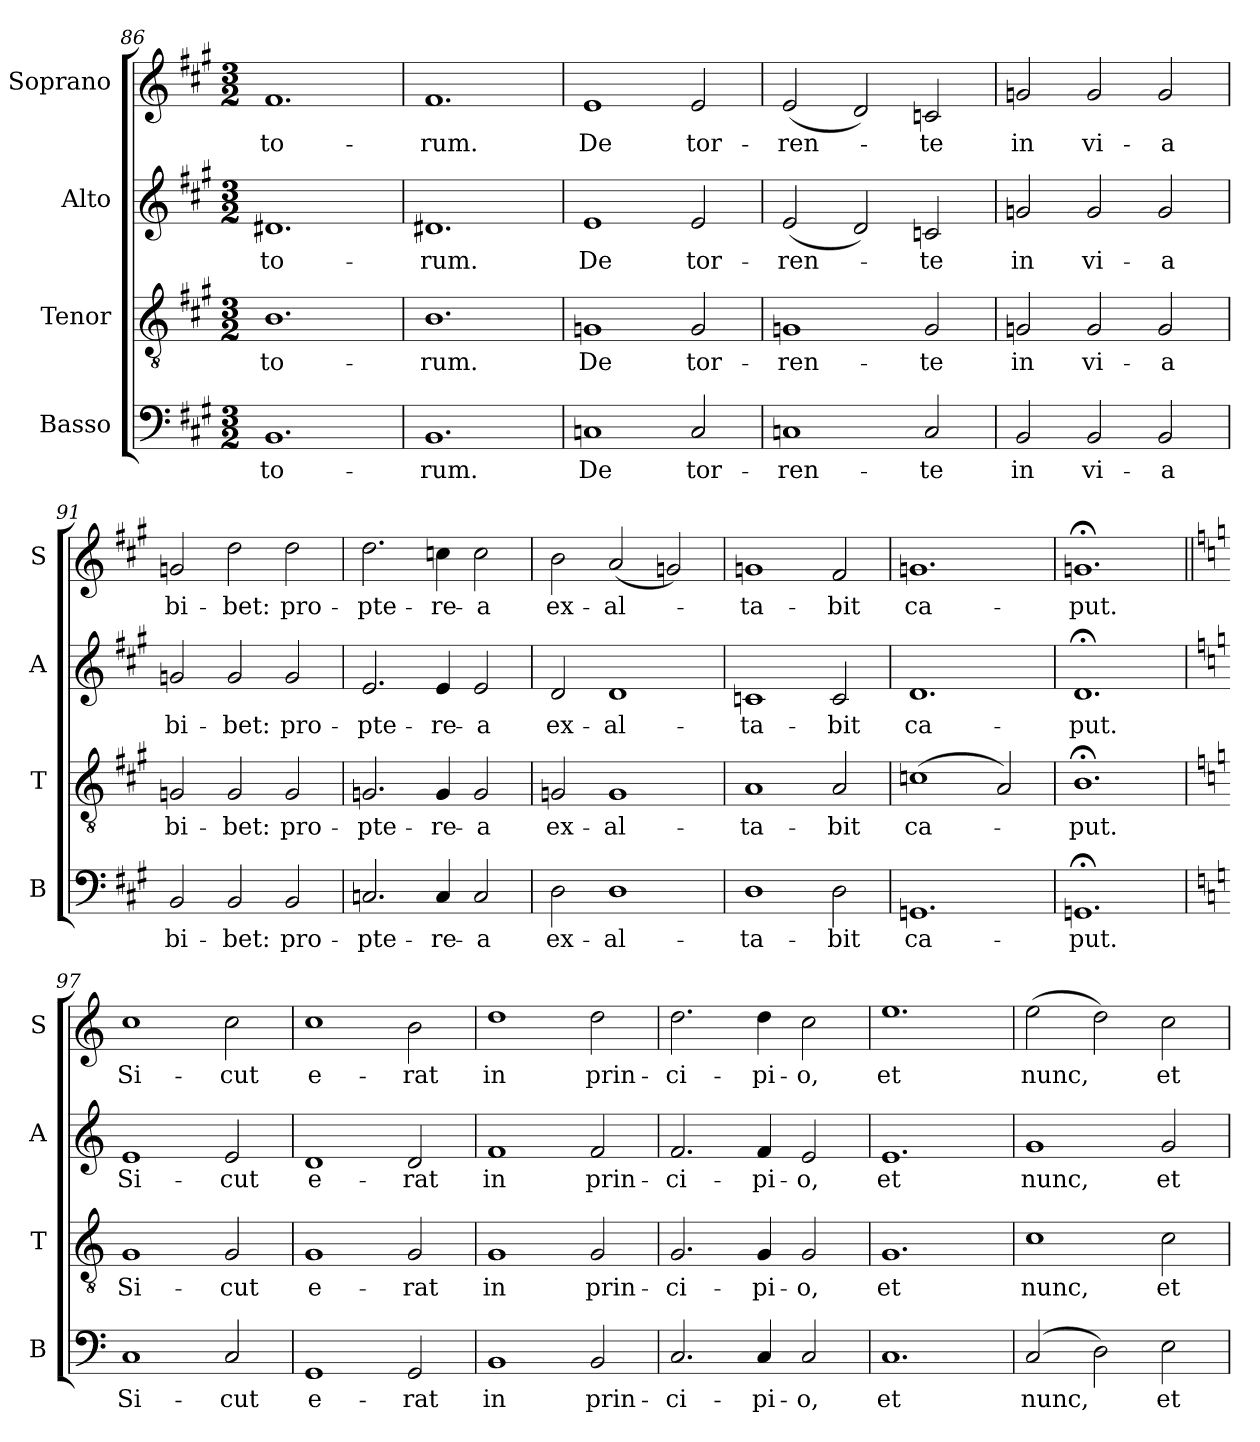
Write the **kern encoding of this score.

**kern	**text	**kern	**text	**kern	**text	**kern	**text
*part4	*part4	*part3	*part3	*part2	*part2	*part1	*part1
*staff4	*staff4	*staff3	*staff3	*staff2	*staff2	*staff1	*staff1
*I"Basso	*	*I"Tenor	*	*I"Alto	*	*I"Soprano	*
*I'B	*	*I'T	*	*I'A	*	*I'S	*
!!LO:LB:g=z
*clefF4	*	*clefGv2	*	*clefG2	*	*clefG2	*
*k[f#c#g#]	*	*k[f#c#g#]	*	*k[f#c#g#]	*	*k[f#c#g#]	*
*A:	*	*A:	*	*A:	*	*A:	*
*M3/2	*	*M3/2	*	*M3/2	*	*M3/2	*
=86	=86	=86	=86	=86	=86	=86	=86
!	!LO:LY:b:cj	!	!LO:LY:b:cj	!	!LO:LY:b:cj	!	!LO:LY:b:cj
1.BB	-to-	1.B	-to-	1.d#X	-to-	1.f#	-to-
=87	=87	=87	=87	=87	=87	=87	=87
!	!LO:LY:b:cj	!	!LO:LY:b:cj	!	!LO:LY:b:cj	!	!LO:LY:b:cj
1.BB	-rum.	1.B	-rum.	1.d#X	-rum.	1.f#	-rum.
=88	=88	=88	=88	=88	=88	=88	=88
!	!LO:LY:b:cj	!	!LO:LY:b:cj	!	!LO:LY:b:cj	!	!LO:LY:b:cj
1Cn	De	1Gn	De	1e	De	1e	De
!	!LO:LY:b:cj	!	!LO:LY:b:cj	!	!LO:LY:b:cj	!	!LO:LY:b:cj
2C/	tor-	2G/	tor-	2e/	tor-	2e/	tor-
=89	=89	=89	=89	=89	=89	=89	=89
!	!LO:LY:b:cj	!	!LO:LY:b:cj	!	!LO:LY:b:cj	!	!LO:LY:b:cj
1Cn	-ren-	1Gn	-ren-	(<2e/	-ren-	(<2e/	-ren-
.	.	.	.	2d/)	.	2d/)	.
!	!LO:LY:b:cj	!	!LO:LY:b:cj	!	!LO:LY:b:cj	!	!LO:LY:b:cj
2C/	-te	2G/	-te	2cn/	-te	2cn/	-te
=90	=90	=90	=90	=90	=90	=90	=90
!	!LO:LY:b:cj	!	!LO:LY:b:cj	!	!LO:LY:b:cj	!	!LO:LY:b:cj
2BB/	in	2Gn/	in	2gn/	in	2gn/	in
!	!LO:LY:b:cj	!	!LO:LY:b:cj	!	!LO:LY:b:cj	!	!LO:LY:b:cj
2BB/	vi-	2G/	vi-	2g/	vi-	2g/	vi-
!	!LO:LY:b:cj	!	!LO:LY:b:cj	!	!LO:LY:b:cj	!	!LO:LY:b:cj
2BB/	-a	2G/	-a	2g/	-a	2g/	-a
=91	=91	=91	=91	=91	=91	=91	=91
!	!LO:LY:b:cj	!	!LO:LY:b:cj	!	!LO:LY:b:cj	!	!LO:LY:b:cj
2BB/	bi-	2Gn/	bi-	2gn/	bi-	2gn/	bi-
!	!LO:LY:b:cj	!	!LO:LY:b:cj	!	!LO:LY:b:cj	!	!LO:LY:b:cj
2BB/	-bet:	2G/	-bet:	2g/	-bet:	2dd\	-bet:
!	!LO:LY:b:cj	!	!LO:LY:b:cj	!	!LO:LY:b:cj	!	!LO:LY:b:cj
2BB/	pro-	2G/	pro-	2g/	pro-	2dd\	pro-
!!LO:PB:g=z
=92	=92	=92	=92	=92	=92	=92	=92
!	!LO:LY:b:cj	!	!LO:LY:b:cj	!	!LO:LY:b:cj	!	!LO:LY:b:cj
2.Cn/	-pte-	2.Gn/	-pte-	2.e/	-pte-	2.dd\	-pte-
!	!LO:LY:b:cj	!	!LO:LY:b:cj	!	!LO:LY:b:cj	!	!LO:LY:b:cj
4C/	-re-	4G/	-re-	4e/	-re-	4ccn\	-re-
!	!LO:LY:b:cj	!	!LO:LY:b:cj	!	!LO:LY:b:cj	!	!LO:LY:b:cj
2C/	-a	2G/	-a	2e/	-a	2cc\	-a
=93	=93	=93	=93	=93	=93	=93	=93
!	!LO:LY:b:cj	!	!LO:LY:b:cj	!	!LO:LY:b:cj	!	!LO:LY:b:cj
2D\	ex-	2Gn/	ex-	2d/	ex-	2b\	ex-
!	!LO:LY:b:cj	!	!LO:LY:b:cj	!	!LO:LY:b:cj	!	!LO:LY:b:cj
1D	-al-	1G	-al-	1d	-al-	(<2a/	-al-
.	.	.	.	.	.	2gn/)	.
=94	=94	=94	=94	=94	=94	=94	=94
!	!LO:LY:b:cj	!	!LO:LY:b:cj	!	!LO:LY:b:cj	!	!LO:LY:b:cj
1D	-ta-	1A	-ta-	1cn	-ta-	1gn	-ta-
!	!LO:LY:b:cj	!	!LO:LY:b:cj	!	!LO:LY:b:cj	!	!LO:LY:b:cj
2D\	-bit	2A/	-bit	2c/	-bit	2f#/	-bit
=95	=95	=95	=95	=95	=95	=95	=95
!	!LO:LY:b:cj	!	!LO:LY:b:cj	!	!LO:LY:b:cj	!	!LO:LY:b:cj
1.GGn	ca-	(>1cn	ca-	1.d	ca-	1.gn	ca-
.	.	2A/)	.	.	.	.	.
=96	=96	=96	=96	=96	=96	=96	=96
!	!LO:LY:b:cj	!	!LO:LY:b:cj	!	!LO:LY:b:cj	!	!LO:LY:b:cj
1.GGn;<	-put.	1.B;<	-put.	1.d;<	-put.	1.gn;<	-put.
=97	=97||	=97	=97||	=97	=97||	=97||	=97||
*k[]	*	*k[]	*	*k[]	*	*k[]	*
*C:	*	*C:	*	*C:	*	*C:	*
!	!LO:LY:b:cj	!	!LO:LY:b:cj	!	!LO:LY:b:cj	!	!LO:LY:b:cj
1C	Si-	1G	Si-	1e	Si-	1cc	Si-
!	!LO:LY:b:cj	!	!LO:LY:b:cj	!	!LO:LY:b:cj	!	!LO:LY:b:cj
2C/	-cut	2G/	-cut	2e/	-cut	2cc\	-cut
!!LO:LB:g=z
=98	=98	=98	=98	=98	=98	=98	=98
!	!LO:LY:b:rj	!	!LO:LY:b:rj	!	!LO:LY:b:rj	!	!LO:LY:b:rj
1GG	e-	1G	e-	1d	e-	1cc	e-
!	!LO:LY:b:cj	!	!LO:LY:b:cj	!	!LO:LY:b:cj	!	!LO:LY:b:cj
2GG/	-rat	2G/	-rat	2d/	-rat	2b\	-rat
=99	=99	=99	=99	=99	=99	=99	=99
!	!LO:LY:b:cj	!	!LO:LY:b:cj	!	!LO:LY:b:cj	!	!LO:LY:b:cj
1BB	in	1G	in	1f	in	1dd	in
!	!LO:LY:b:cj	!	!LO:LY:b:cj	!	!LO:LY:b:cj	!	!LO:LY:b:cj
2BB/	prin-	2G/	prin-	2f/	prin-	2dd\	prin-
=100	=100	=100	=100	=100	=100	=100	=100
!	!LO:LY:b:cj	!	!LO:LY:b:cj	!	!LO:LY:b:cj	!	!LO:LY:b:cj
2.C/	-ci-	2.G/	-ci-	2.f/	-ci-	2.dd\	-ci-
!	!LO:LY:b:cj	!	!LO:LY:b:cj	!	!LO:LY:b:cj	!	!LO:LY:b:cj
4C/	-pi-	4G/	-pi-	4f/	-pi-	4dd\	-pi-
!	!LO:LY:b:cj	!	!LO:LY:b:cj	!	!LO:LY:b:cj	!	!LO:LY:b:cj
2C/	-o,	2G/	-o,	2e/	-o,	2cc\	-o,
=101	=101	=101	=101	=101	=101	=101	=101
!	!LO:LY:b:cj	!	!LO:LY:b:cj	!	!LO:LY:b:cj	!	!LO:LY:b:cj
1.C	et	1.G	et	1.e	et	1.ee	et
=102	=102	=102	=102	=102	=102	=102	=102
!	!LO:LY:b	!	!LO:LY:b:cj	!	!LO:LY:b:cj	!	!LO:LY:b
(>2C/	nunc,	1c	nunc,	1g	nunc,	(>2ee\	nunc,
2D\)	.	.	.	.	.	2dd\)	.
!	!LO:LY:b:cj	!	!LO:LY:b:cj	!	!LO:LY:b:cj	!	!LO:LY:b:cj
2E\	et	2c\	et	2g/	et	2cc\	et
=	=	=	=	=	=	=	=
*-	*-	*-	*-	*-	*-	*-	*-
